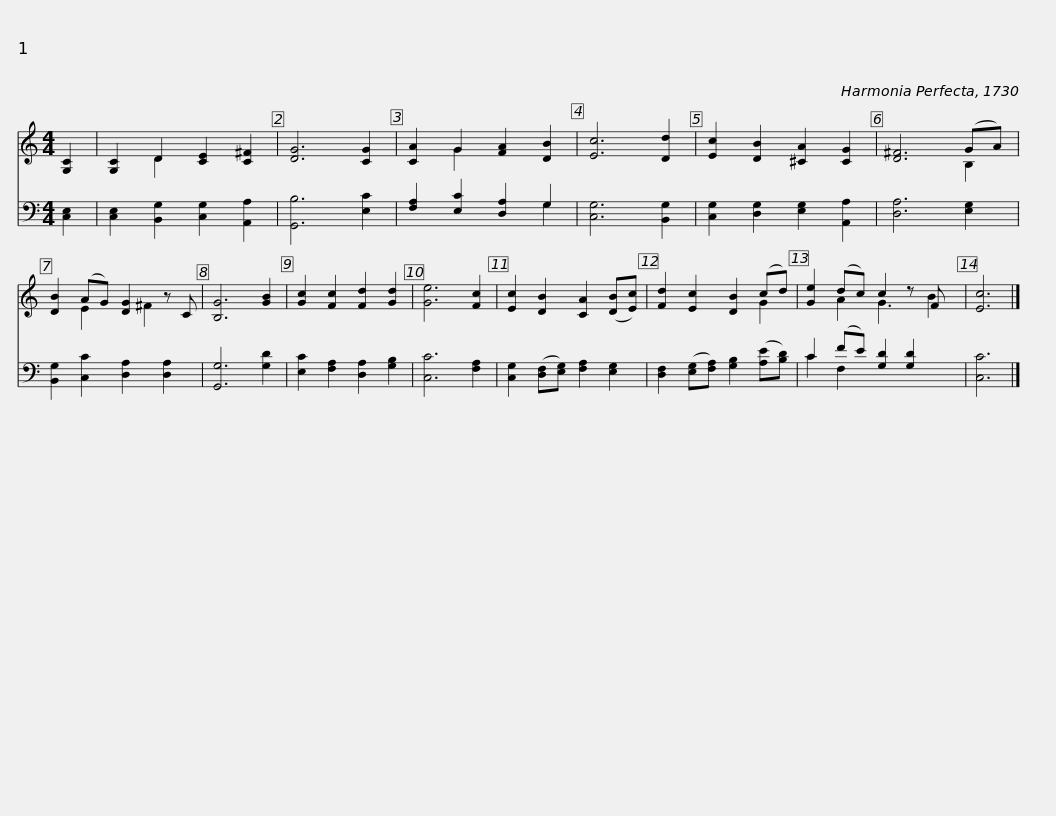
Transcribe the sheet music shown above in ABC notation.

X:1
%%score ( 1 2 ) ( 3 4 )
L:1/8
M:4/4
I:linebreak $
K:C
V:1 treble
V:2 treble
V:3 bass
V:4 bass
V:1
 [G,C]2 | [G,C]2 D2 [CE]2 [C^F]2 | [DG]6 [CG]2 | [CA]2 G2 [FA]2 [DB]2 | [Ec]6 [Dd]2 | %5
 [Ec]2 [DB]2 [^CA]2 [CG]2 | [D^F]6 (GA) |$ [DB]2 (AG) [DG]2 z C | [B,G]6 [GB]2 | [Gc]2 [Fc]2 [Fd]2 [Gd]2 | %10
 [Ge]6 [Fc]2 | [Ec]2 [DB]2 [CA]2 ([DB][Ec]) | [Fd]2 [Ec]2 [DB]2 (cd) |$ [Ge]2 (dc) c2 z F x | [Ec]6 |] %15
V:2
 x2 | x2 D2 x4 | x8 | x2 G2 x4 | x8 | %5
 x8 | x6 B,2 |$ x2 E2 x ^F2 x | x8 | x8 | %10
 x8 | x8 | x6 G2 |$ x2 A2 G3 B2 | x6 |] %15
V:3
 [C,E,]2 | [C,E,]2 [B,,G,]2 [C,G,]2 [A,,A,]2 | [G,,B,]6 [E,C]2 | [F,A,]2 [E,C]2 [D,A,]2 G,2 | [C,G,]6 [B,,G,]2 | %5
 [C,G,]2 [D,G,]2 [E,G,]2 [A,,A,]2 | [D,A,]6 [E,G,]2 |$ [B,,G,]2 [C,C]2 [D,A,]2 [D,A,]2 | [G,,G,]6 [G,D]2 | [E,C]2 [F,A,]2 [D,A,]2 [G,B,]2 | %10
 [C,C]6 [F,A,]2 | [C,G,]2 ([D,F,][E,G,]) [F,A,]2 [E,G,]2 | [D,F,]2 ([E,G,][F,A,]) [G,B,]2 ([A,E][B,D]) |$ C2 (FE) [G,D]2 [G,D]2 x | [C,C]6 |] %15
V:4
 x2 | x8 | x8 | x6 G,2 | x8 | %5
 x8 | x8 |$ x8 | x8 | x8 | %10
 x8 | x8 | x8 |$ C2 F,2 x5 | x6 |] %15
